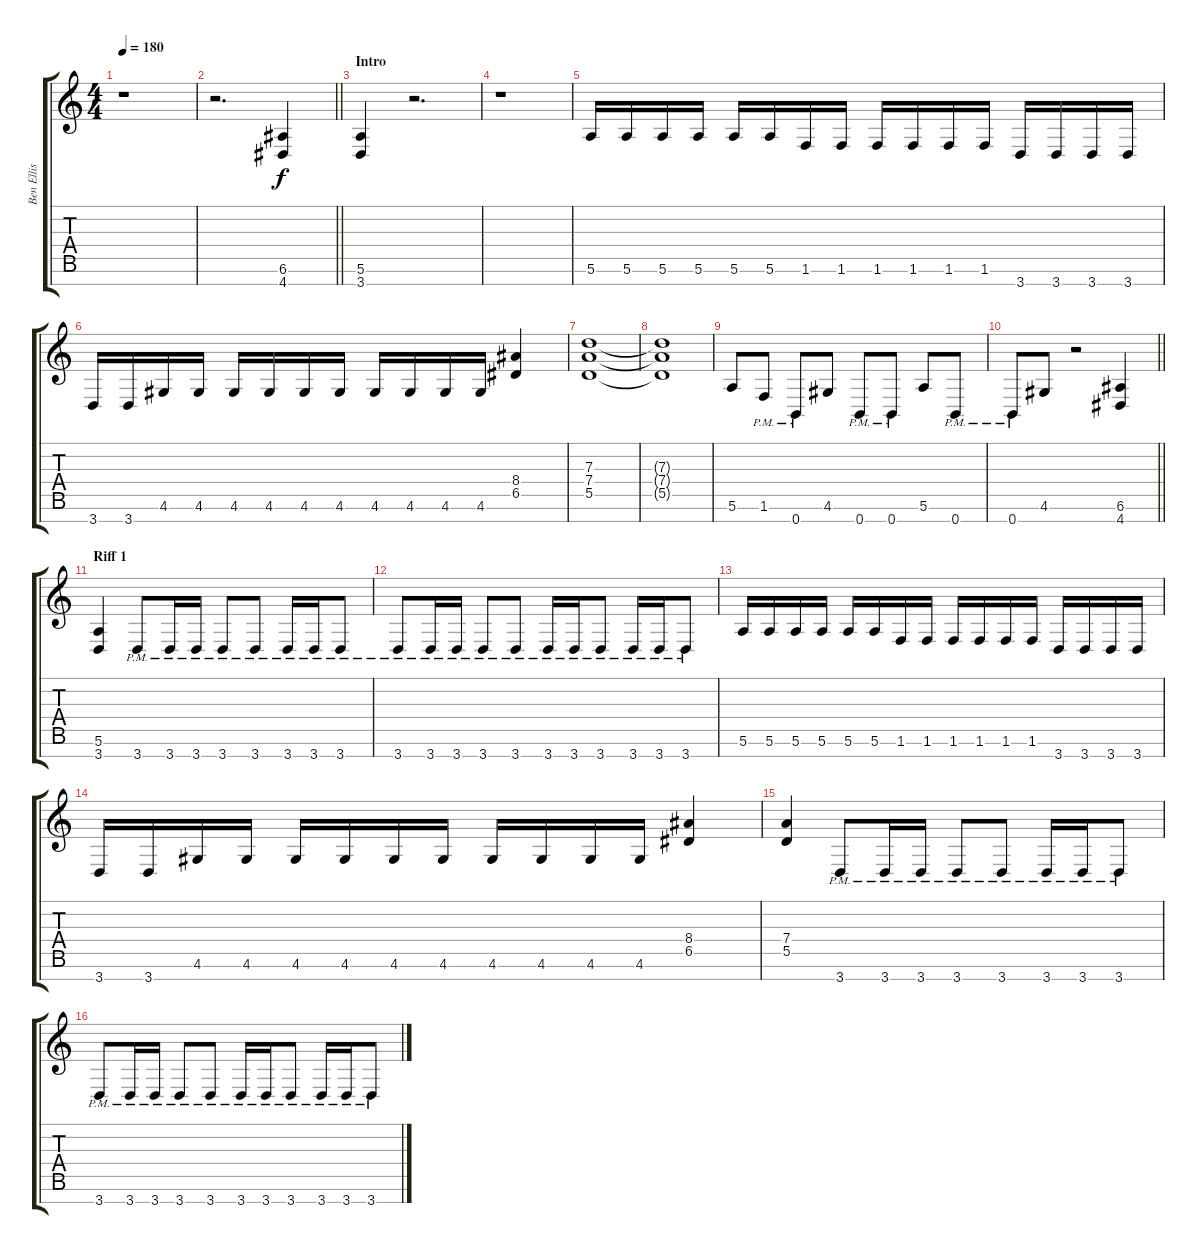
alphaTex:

\track ("Ben Ellis" "Ben Ellis") {instrument distortionguitar}
\staff {score tabs}
\tuning (E4 B3 G3 D3 A2 E2 B1) {hide}
\ts (4 4)
\tempo 180
\clef g2
\ks c
r.1{dy f instrument distortionguitar} |
\barLineRight lightlight
r.2{d} (6.6 4.7).4 |
\section ("" "Intro")
(5.6 3.7).4 r.2{d} |
r.1 |
5.6.16 5.6.16 5.6.16 5.6.16 5.6.16 5.6.16 1.6.16 1.6.16 1.6.16 1.6.16 1.6.16 1.6.16 3.7.16 3.7.16 3.7.16 3.7.16 |
3.7.16 3.7.16 4.6.16 4.6.16 4.6.16 4.6.16 4.6.16 4.6.16 4.6.16 4.6.16 4.6.16 4.6.16 (8.4 6.5).4 |
(7.3 7.4 5.5).1 |
(7.3{t} 7.4{t} 5.5{t}).1 |
5.6.8 1.6{pm}.8 0.7{pm}.8 4.6.8 0.7{pm}.8 0.7{pm}.8 5.6.8 0.7{pm}.8 |
\barLineRight lightlight
0.7{pm}.8 4.6.8 r.2 (6.6 4.7).4 |
\section ("" "Riff 1")
(5.6 3.7).4 3.7{pm}.8 3.7{pm}.16 3.7{pm}.16 3.7{pm}.8 3.7{pm}.8 3.7{pm}.16 3.7{pm}.16 3.7{pm}.8 |
3.7{pm}.8 3.7{pm}.16 3.7{pm}.16 3.7{pm}.8 3.7{pm}.8 3.7{pm}.16 3.7{pm}.16 3.7{pm}.8 3.7{pm}.16 3.7{pm}.16 3.7{pm}.8 |
5.6.16 5.6.16 5.6.16 5.6.16 5.6.16 5.6.16 1.6.16 1.6.16 1.6.16 1.6.16 1.6.16 1.6.16 3.7.16 3.7.16 3.7.16 3.7.16 |
3.7.16 3.7.16 4.6.16 4.6.16 4.6.16 4.6.16 4.6.16 4.6.16 4.6.16 4.6.16 4.6.16 4.6.16 (8.4 6.5).4 |
(7.4 5.5).4 3.7{pm}.8 3.7{pm}.16 3.7{pm}.16 3.7{pm}.8 3.7{pm}.8 3.7{pm}.16 3.7{pm}.16 3.7{pm}.8 |
3.7{pm}.8 3.7{pm}.16 3.7{pm}.16 3.7{pm}.8 3.7{pm}.8 3.7{pm}.16 3.7{pm}.16 3.7{pm}.8 3.7{pm}.16 3.7{pm}.16 3.7{pm}.8
